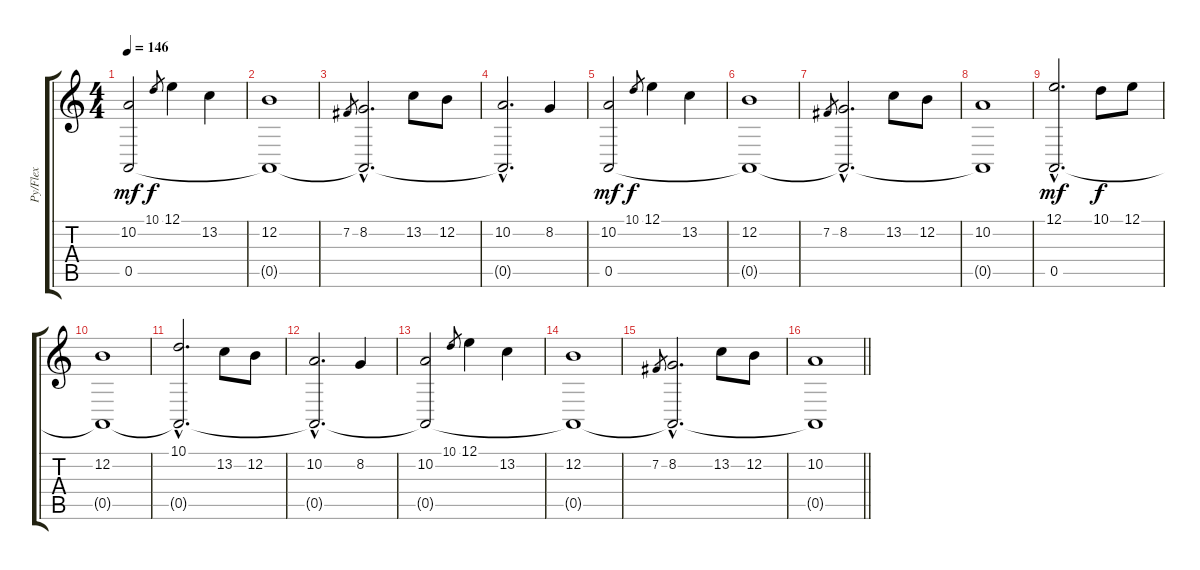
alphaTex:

\track ("Py/Flex" "Py/Flex") {instrument bagpipe}
\staff {score tabs}
\tuning (E4 B3 G3 D3 A2 E2) {hide}
\ts (4 4)
\tempo 146
\clef g2
\ks c
(10.2 0.5).2{dy mf} 10.1.8{gr dy f} 12.1.4 13.2.4 |
(12.2 0.5{t}).1 |
7.2.8{gr} (8.2{hac} 0.5{hac t}).2{d} 13.2.8 12.2.8 |
(10.2{hac} 0.5{hac t}).2{d} 8.2.4 |
(10.2 0.5).2{dy mf} 10.1.8{gr dy f} 12.1.4 13.2.4 |
(12.2 0.5{t}).1 |
7.2.8{gr} (8.2{hac} 0.5{hac t}).2{d} 13.2.8 12.2.8 |
(10.2 0.5{t}).1 |
(12.1{hac} 0.5{hac}).2{d dy mf} 10.1.8{dy f} 12.1.8 |
(12.2 0.5{t}).1 |
(10.1{hac} 0.5{hac t}).2{d} 13.2.8 12.2.8 |
(10.2{hac} 0.5{hac t}).2{d} 8.2.4 |
(10.2 0.5{t}).2 10.1.8{gr} 12.1.4 13.2.4 |
(12.2 0.5{t}).1 |
7.2.8{gr} (8.2{hac} 0.5{hac t}).2{d} 13.2.8 12.2.8 |
\barLineRight lightlight
(10.2 0.5{t}).1
